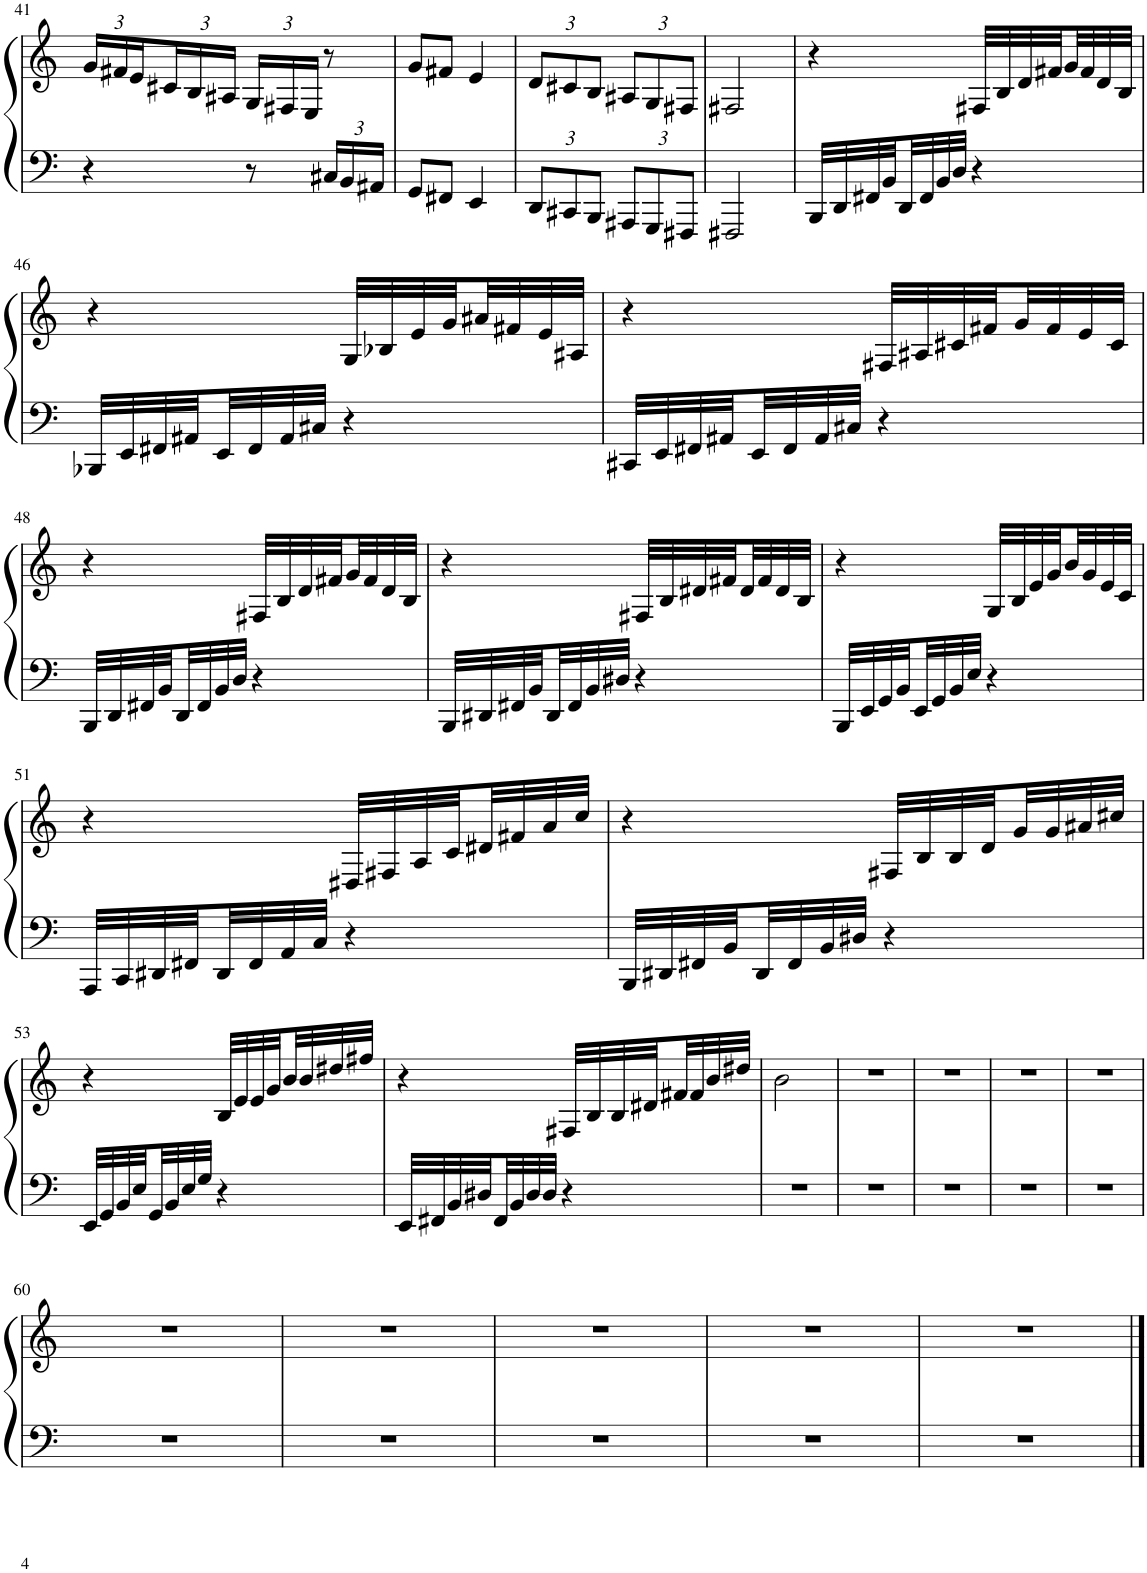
**kern	**kern
*part1	*part1
*staff2	*staff1
*I"Piano	*
*I'Pno.	*
!!LO:PB:g=z
*clefF4	*clefG2
*k[]	*k[]
*M2/4	*M2/4
*	*Xbrackettup
=41	=41
4r	24g/LL
.	24f#X/
.	24e/
.	24c#X/
.	24B/
.	24A#X/JJ
8r	24G/LL
.	24F#X/
.	24E/JJ
*Xbrackettup	*
24C#X/LL	8r
24BB/	.
24AA#X/JJ	.
=42	=42
8GG/L	8g/L
8FF#X/J	8f#X/J
4EE/	4e/
=43	=43
12DD/L	12d/L
12CC#X/	12c#X/
12BBB/J	12B/J
12AAA#X/L	12A#X/L
12GGG/	12G/
12FFF#X/J	12F#X/J
=44	=44
2FFF#X/	2F#X/
=45	=45
32BBB/LLL	4r
32DD/	.
32FF#X/	.
32BB/	.
32DD/	.
32FF#/	.
32BB/	.
32D/JJJ	.
4r	32F#X/LLL
.	32B/
.	32d/
.	32f#X/
.	32g/
.	32f#/
.	32d/
.	32B/JJJ
!!LO:LB:g=z
=46	=46
32BBB-X/LLL	4r
32EE/	.
32FF#X/	.
32AA#X/	.
32EE/	.
32FF#/	.
32AA#/	.
32C#X/JJJ	.
4r	32G/LLL
.	32B-X/
.	32e/
.	32g/
.	32a#X/
.	32f#X/
.	32e/
.	32A#X/JJJ
=47	=47
32CC#X/LLL	4r
32EE/	.
32FF#X/	.
32AA#X/	.
32EE/	.
32FF#/	.
32AA#/	.
32C#X/JJJ	.
4r	32F#X/LLL
.	32A#X/
.	32c#X/
.	32f#X/
.	32g/
.	32f#/
.	32e/
.	32c#/JJJ
!!LO:LB:g=z
=48	=48
32BBB/LLL	4r
32DD/	.
32FF#X/	.
32BB/	.
32DD/	.
32FF#/	.
32BB/	.
32D/JJJ	.
4r	32F#X/LLL
.	32B/
.	32d/
.	32f#X/
.	32g/
.	32f#/
.	32d/
.	32B/JJJ
=49	=49
32BBB/LLL	4r
32DD#X/	.
32FF#X/	.
32BB/	.
32DD#/	.
32FF#/	.
32BB/	.
32D#X/JJJ	.
4r	32F#X/LLL
.	32B/
.	32d#X/
.	32f#X/
.	32d#/
.	32f#/
.	32d#/
.	32B/JJJ
=50	=50
32BBB/LLL	4r
32EE/	.
32GG/	.
32BB/	.
32EE/	.
32GG/	.
32BB/	.
32E/JJJ	.
4r	32G/LLL
.	32B/
.	32e/
.	32g/
.	32b/
.	32g/
.	32e/
.	32c/JJJ
!!LO:LB:g=z
=51	=51
32AAA/LLL	4r
32CC/	.
32DD#X/	.
32FF#X/	.
32DD#/	.
32FF#/	.
32AA/	.
32C/JJJ	.
4r	32D#X/LLL
.	32F#X/
.	32A/
.	32c/
.	32d#X/
.	32f#X/
.	32a/
.	32cc/JJJ
=52	=52
32BBB/LLL	4r
32DD#X/	.
32FF#X/	.
32BB/	.
32DD#/	.
32FF#/	.
32BB/	.
32D#X/JJJ	.
4r	32F#X/LLL
.	32B/
.	32B/
.	32d/
.	32g/
.	32g/
.	32a#X/
.	32cc#X/JJJ
!!LO:LB:g=z
=53	=53
32EE/LLL	4r
32GG/	.
32BB/	.
32E/	.
32GG/	.
32BB/	.
32E/	.
32G/JJJ	.
4r	32B/LLL
.	32e/
.	32e/
.	32g/
.	32b/
.	32b/
.	32dd#X/
.	32ff#X/JJJ
=54	=54
32EE/LLL	4r
32FF#X/	.
32BB/	.
32D#X/	.
32FF#/	.
32BB/	.
32D#/	.
32D#/JJJ	.
4r	32F#X/LLL
.	32B/
.	32B/
.	32d#X/
.	32f#X/
.	32f#/
.	32b/
.	32dd#X/JJJ
=55	=55
2r	2b\
=56	=56
2r	2r
=57	=57
2r	2r
=58	=58
2r	2r
=59	=59
2r	2r
!!LO:LB:g=z
=60	=60
2r	2r
=61	=61
2r	2r
=62	=62
2r	2r
=63	=63
2r	2r
=64	=64
2r	2r
==	==
*-	*-
